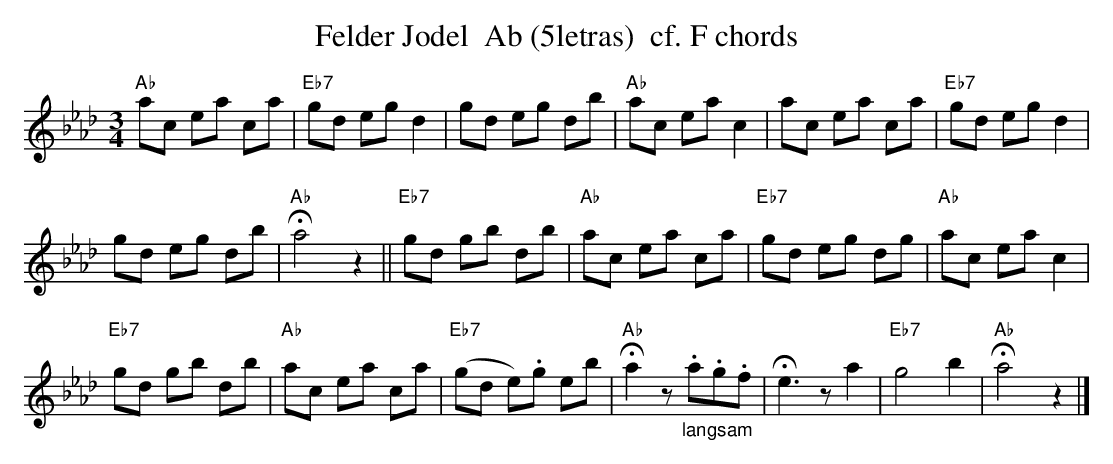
X:1
T:Felder Jodel  Ab (5letras)  cf. F chords
M:3/4
L:1/8
K:Abmaj%%MIDI gchordon
"Ab"ac ea ca | "Eb7"gd egd2 | gd eg db | "Ab"ac eac2 | ac ea ca | "Eb7"gd egd2 |
gd eg db | "Ab"!fermata!a4 z2 || "Eb7"gd gb db | "Ab"ac ea ca | "Eb7"gd eg dg | "Ab"ac eac2 |
"Eb7"gd gb db | "Ab"ac ea ca | "Eb7"(gd e).g eb | "Ab"!fermata!a2 z"_langsam".a.g.f | !fermata!e3za2 | "Eb7"g4b2 | "Ab"!fermata!a4z2 |]
